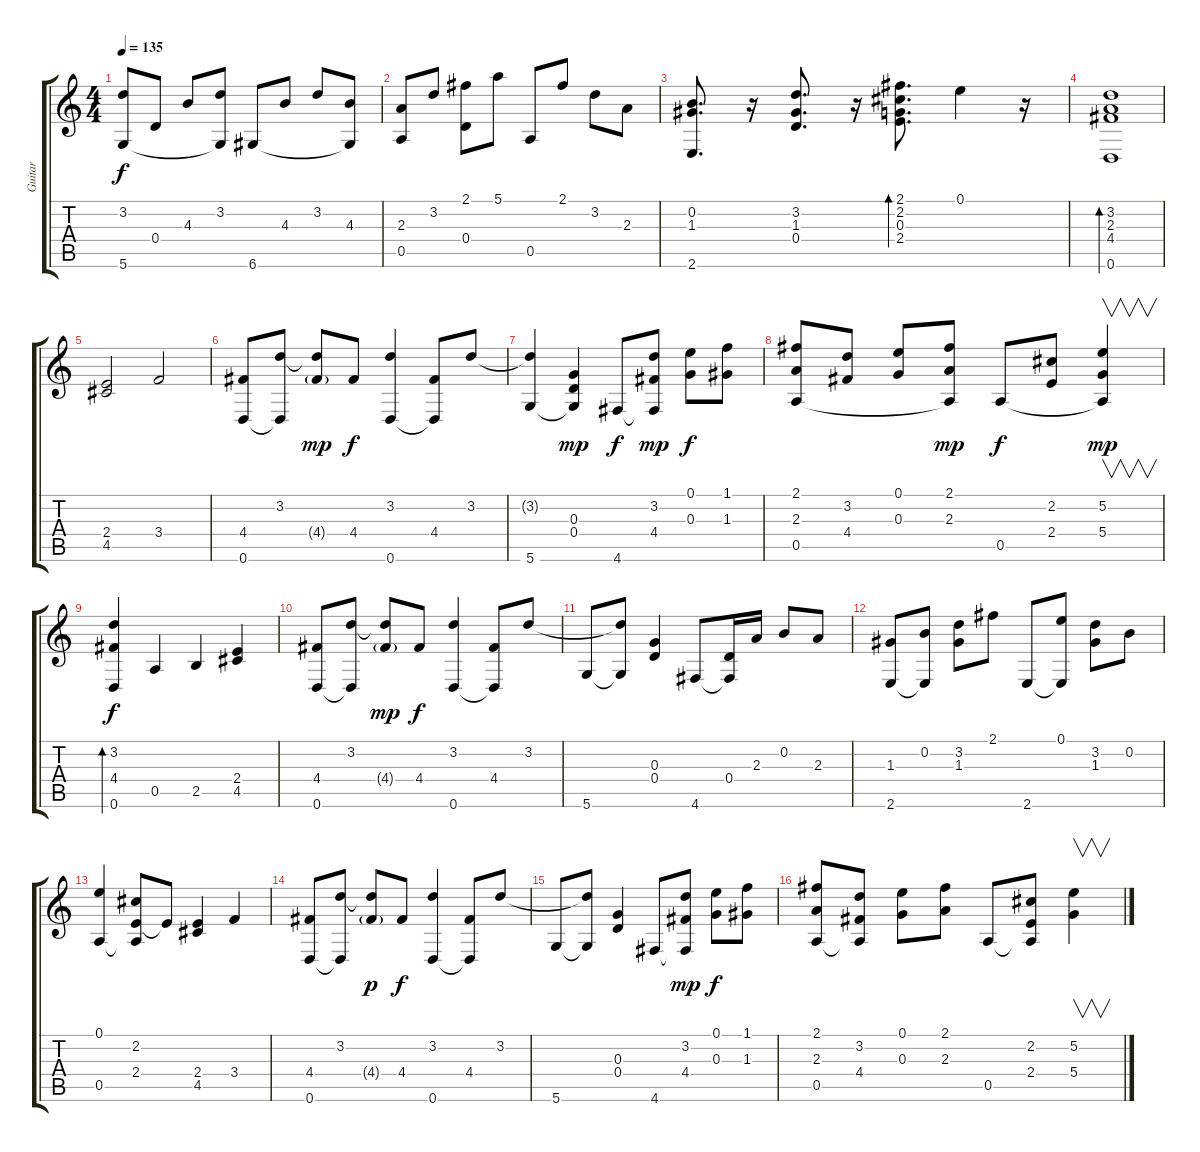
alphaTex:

\track ("Guitar" "Guitar") {instrument acousticguitarnylon}
\staff {score tabs}
\tuning (E4 B3 G3 D3 A2 D2) {hide}
\ts (4 4)
\tempo 135
\clef g2
\ks c
(3.2 5.6).8{dy f} 0.4.8 4.3.8 (3.2 5.6{t}).8 6.6.8 4.3.8 3.2.8 (4.3 6.6{t}).8 |
(2.3 0.5).8 3.2.8 (2.1 0.4).8 5.1.8 0.5.8 2.1.8 3.2.8 2.3.8 |
(0.2 1.3 2.6).8{d} r.16 (3.2 1.3 0.4).8{d} r.16 (2.1 2.2 0.3 2.4).8{d bd 480} 0.1.4 r.16 |
(3.2 2.3 4.4 0.6).1{bd 240} |
(2.4 4.5).2 3.4.2 |
(4.4 0.6).8 (3.2 0.6{t}).8 (3.2{t} 4.4{g}).8{dy mp} 4.4.8{dy f} (3.2 0.6).4 (4.4 0.6{t}).8 3.2.8 |
(3.2{t} 5.6).4 (0.3 0.4 5.6{t}).4{dy mp} 4.6.8{dy f} (3.2 4.4 4.6{t}).8{dy mp} (0.1 0.3).8{dy f} (1.1 1.3).8 |
(2.1 2.3 0.5).8 (3.2 4.4).8 (0.1 0.3).8 (2.1 2.3 0.5{t}).8{dy mp} 0.5.8{dy f} (2.2 2.4).8 (5.2 5.4 0.5{t}).4{v dy mp} |
(3.2 4.4 0.6).4{bd 120 dy f} 0.5.4 2.5.4 (2.4 4.5).4 |
(4.4 0.6).8 (3.2 0.6{t}).8 (3.2{t} 4.4{g}).8{dy mp} 4.4.8{dy f} (3.2 0.6).4 (4.4 0.6{t}).8 3.2.8 |
5.6.8 (3.2{t} 5.6{t}).8 (0.3 0.4).4 4.6.8 (0.4 4.6{t}).16 2.3.16 0.2.8 2.3.8 |
(1.3 2.6).8 (0.2 2.6{t}).8 (3.2 1.3).8 2.1.8 2.6.8 (0.1 2.6{t}).8 (3.2 1.3).8 0.2.8 |
(0.1 0.5).4 (2.2 2.4 0.5{t}).8 2.4{t}.8 (2.4 4.5).4 3.4.4 |
(4.4 0.6).8 (3.2 0.6{t}).8 (3.2{t} 4.4{g}).8{dy p} 4.4.8{dy f} (3.2 0.6).4 (4.4 0.6{t}).8 3.2.8 |
5.6.8 (3.2{t} 5.6{t}).8 (0.3 0.4).4 4.6.8 (3.2 4.4 4.6{t}).8{dy mp} (0.1 0.3).8{dy f} (1.1 1.3).8 |
(2.1 2.3 0.5).8 (3.2 4.4 0.5{t}).8 (0.1 0.3).8 (2.1 2.3).8 0.5.8 (2.2 2.4 0.5{t}).8 (5.2 5.4).4{v}
